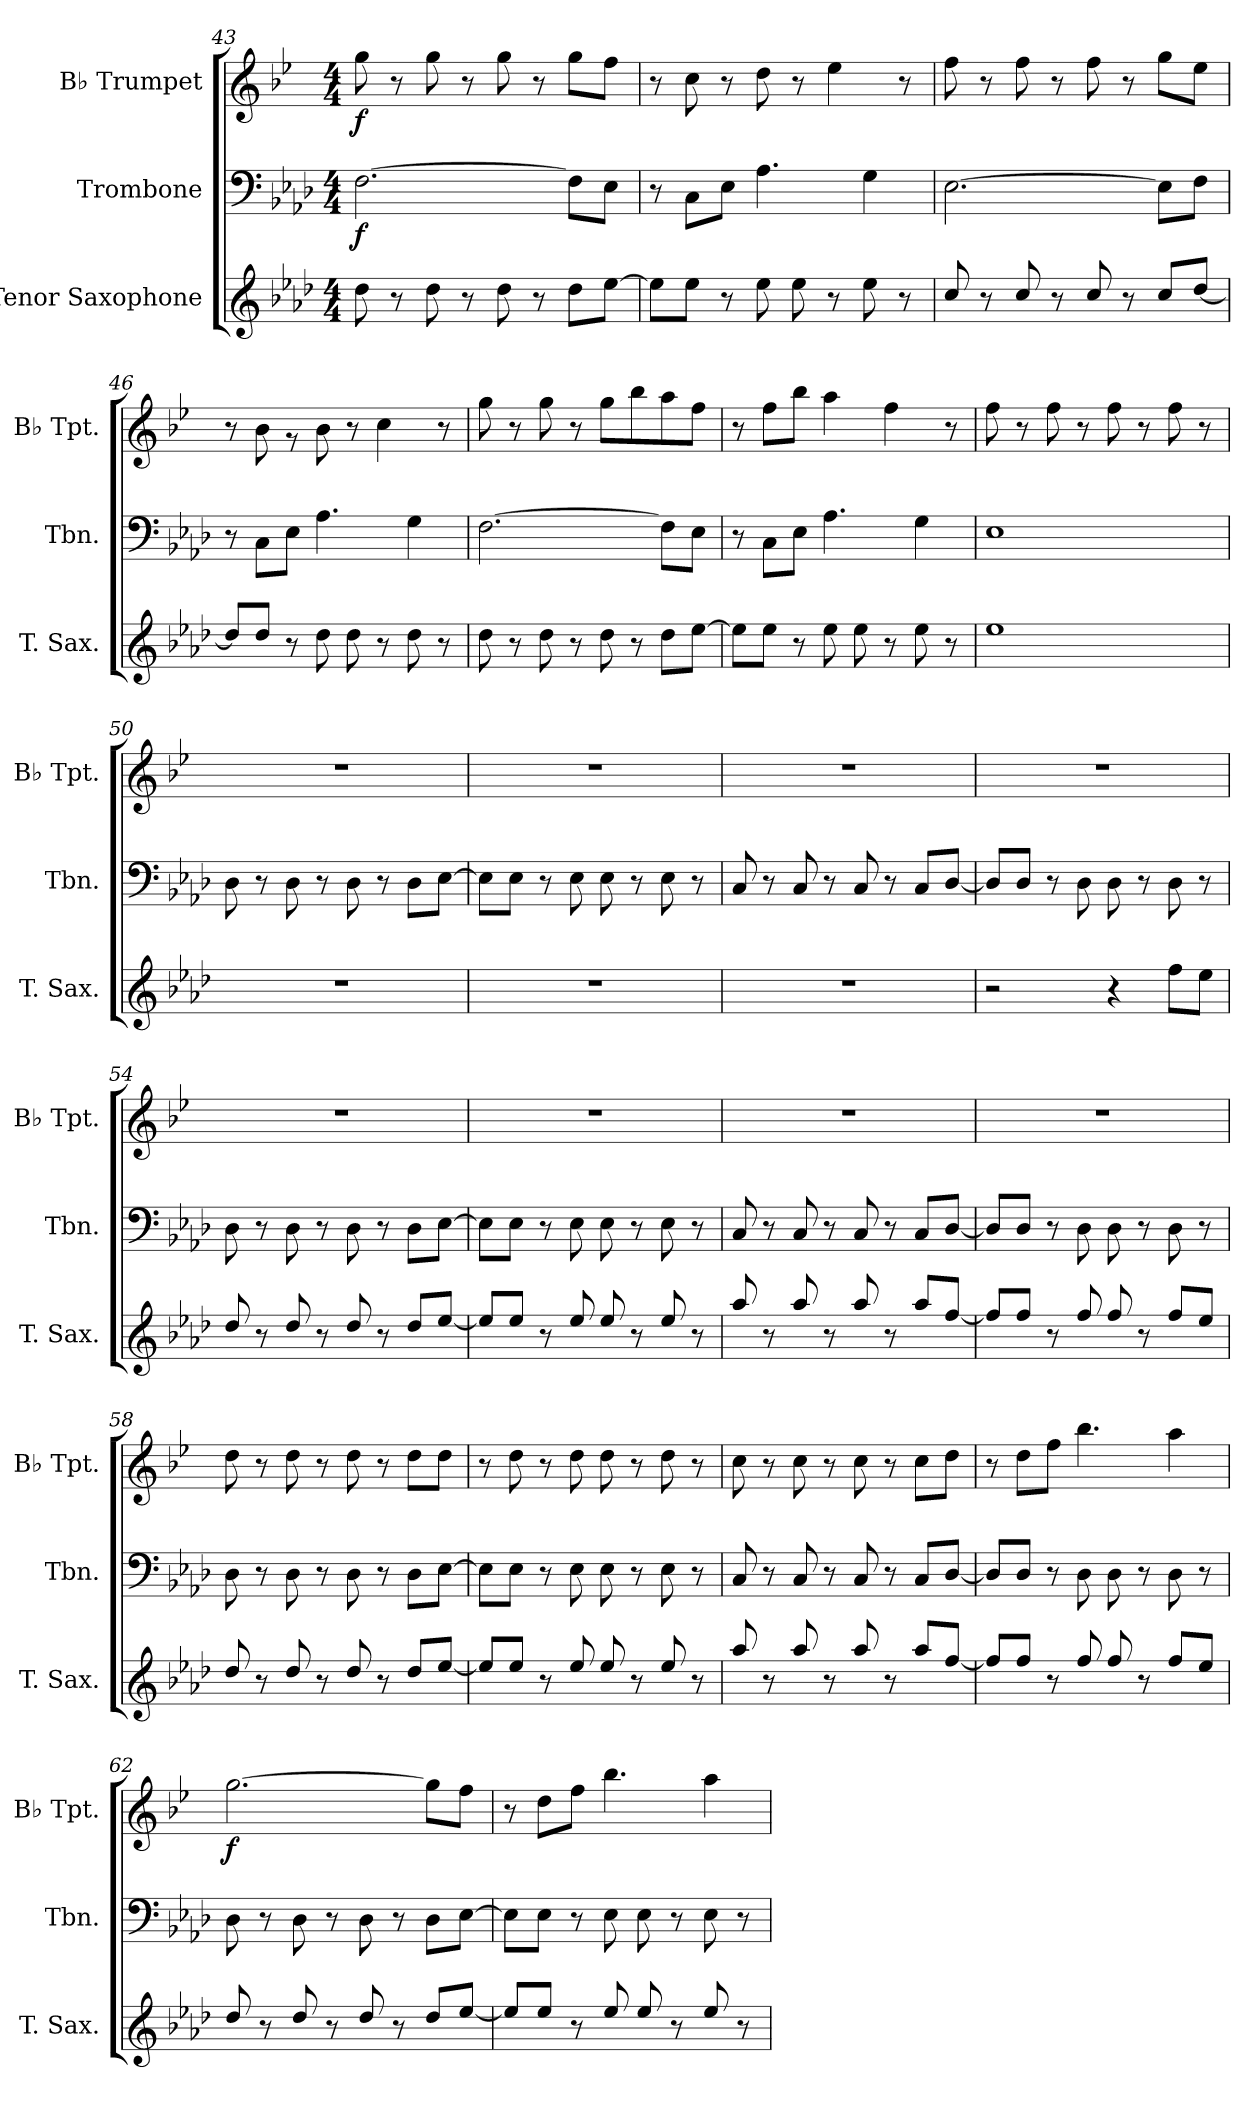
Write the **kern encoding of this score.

**kern	**kern	**dynam	**kern	**dynam
*part3	*part2	*part2	*part1	*part1
*staff3	*staff2	*staff2	*staff1	*staff1
*I"Tenor Saxophone	*I"Trombone	*	*I"B♭ Trumpet	*
*I'T. Sax.	*I'Tbn.	*	*I'B♭ Tpt.	*
*clefG2	*clefF4	*	*clefG2	*
*ITrd8c14	*	*	*ITrd1c2	*
*k[b-e-a-d-]	*k[b-e-a-d-]	*	*k[b-e-a-d-]	*
*M4/4	*M4/4	*	*M4/4	*
=43	=43	=43	=43	=43
!	!	!LO:DY:b	!	!LO:DY:b
8d-\	[2.F\	f	8ff\	f
8r	.	.	8r	.
8d-\	.	.	8ff\	.
8r	.	.	8r	.
8d-\	.	.	8ff\	.
8r	.	.	8r	.
8d-\L	8F\L]	.	8ff\L	.
[8e-\J	8E-\J	.	8ee-\J	.
=44	=44	=44	=44	=44
8e-\L]	8r	.	8r	.
8e-\J	8C\L	.	8b-\	.
8r	8E-\J	.	8r	.
8e-\	4.A-\	.	8cc\	.
8e-\	.	.	8r	.
8r	.	.	4dd-\	.
8e-\	4G\	.	.	.
8r	.	.	8r	.
=45	=45	=45	=45	=45
8c/	[2.E-\	.	8ee-\	.
8r	.	.	8r	.
8c/	.	.	8ee-\	.
8r	.	.	8r	.
8c/	.	.	8ee-\	.
8r	.	.	8r	.
8c/L	8E-\L]	.	8ff\L	.
[8d-/J	8F\J	.	8dd-\J	.
=46	=46	=46	=46	=46
8d-/L]	8r	.	8r	.
8d-/J	8C\L	.	8a-\	.
8r	8E-\J	.	8rg	.
8d-\	4.A-\	.	8a-\	.
8d-\	.	.	8r	.
8r	.	.	4b-\	.
8d-\	4G\	.	.	.
8r	.	.	8r	.
!!LO:PB:g=z
=47	=47	=47	=47	=47
8d-\	[2.F\	.	8ff\	.
8r	.	.	8r	.
8d-\	.	.	8ff\	.
8r	.	.	8r	.
8d-\	.	.	8ff\L	.
8r	.	.	8aa-\	.
8d-\L	8F\L]	.	8gg\	.
[8e-\J	8E-\J	.	8ee-\J	.
=48	=48	=48	=48	=48
8e-\L]	8r	.	8r	.
8e-\J	8C\L	.	8ee-\L	.
8r	8E-\J	.	8aa-\J	.
8e-\	4.A-\	.	4gg\	.
8e-\	.	.	.	.
8r	.	.	4ee-\	.
8e-\	4G\	.	.	.
8r	.	.	8r	.
=49	=49	=49	=49	=49
1e-	1E-	.	8ee-\	.
.	.	.	8r	.
.	.	.	8ee-\	.
.	.	.	8r	.
.	.	.	8ee-\	.
.	.	.	8r	.
.	.	.	8ee-\	.
.	.	.	8r	.
=50	=50	=50	=50	=50
1r	8D-\	.	1r	.
.	8r	.	.	.
.	8D-\	.	.	.
.	8r	.	.	.
.	8D-\	.	.	.
.	8r	.	.	.
.	8D-\L	.	.	.
.	[8E-\J	.	.	.
=51	=51	=51	=51	=51
1r	8E-\L]	.	1r	.
.	8E-\J	.	.	.
.	8r	.	.	.
.	8E-\	.	.	.
.	8E-\	.	.	.
.	8r	.	.	.
.	8E-\	.	.	.
.	8r	.	.	.
!!LO:LB:g=z
=52	=52	=52	=52	=52
1r	8C/	.	1r	.
.	8r	.	.	.
.	8C/	.	.	.
.	8r	.	.	.
.	8C/	.	.	.
.	8r	.	.	.
.	8C/L	.	.	.
.	[8D-/J	.	.	.
=53	=53	=53	=53	=53
2r	8D-/L]	.	1r	.
.	8D-/J	.	.	.
.	8r	.	.	.
.	8D-\	.	.	.
4r	8D-\	.	.	.
.	8r	.	.	.
8f\L	8D-\	.	.	.
8e-\J	8r	.	.	.
=54	=54	=54	=54	=54
8d-/	8D-\	.	1r	.
8r	8r	.	.	.
8d-/	8D-\	.	.	.
8r	8r	.	.	.
8d-/	8D-\	.	.	.
8r	8r	.	.	.
8d-/L	8D-\L	.	.	.
[8e-/J	[8E-\J	.	.	.
=55	=55	=55	=55	=55
8e-/L]	8E-\L]	.	1r	.
8e-/J	8E-\J	.	.	.
8r	8r	.	.	.
8e-/	8E-\	.	.	.
8e-/	8E-\	.	.	.
8r	8r	.	.	.
8e-/	8E-\	.	.	.
8r	8r	.	.	.
!!LO:LB:g=z
=56	=56	=56	=56	=56
8a-/	8C/	.	1r	.
8r	8r	.	.	.
8a-/	8C/	.	.	.
8r	8r	.	.	.
8a-/	8C/	.	.	.
8r	8r	.	.	.
8a-/L	8C/L	.	.	.
[8f/J	[8D-/J	.	.	.
=57	=57	=57	=57	=57
8f/L]	8D-/L]	.	1r	.
8f/J	8D-/J	.	.	.
8r	8r	.	.	.
8f/	8D-\	.	.	.
8f/	8D-\	.	.	.
8r	8r	.	.	.
8f/L	8D-\	.	.	.
8e-/J	8r	.	.	.
=58	=58	=58	=58	=58
8d-/	8D-\	.	8cc\	.
8r	8r	.	8r	.
8d-/	8D-\	.	8cc\	.
8r	8r	.	8r	.
8d-/	8D-\	.	8cc\	.
8r	8r	.	8r	.
8d-/L	8D-\L	.	8cc\L	.
[8e-/J	[8E-\J	.	8cc\J	.
=59	=59	=59	=59	=59
8e-/L]	8E-\L]	.	8r	.
8e-/J	8E-\J	.	8cc\	.
8r	8r	.	8r	.
8e-/	8E-\	.	8cc\	.
8e-/	8E-\	.	8cc\	.
8r	8r	.	8r	.
8e-/	8E-\	.	8cc\	.
8r	8r	.	8r	.
!!LO:LB:g=z
=60	=60	=60	=60	=60
8a-/	8C/	.	8b-\	.
8r	8r	.	8r	.
8a-/	8C/	.	8b-\	.
8r	8r	.	8r	.
8a-/	8C/	.	8b-\	.
8r	8r	.	8r	.
8a-/L	8C/L	.	8b-\L	.
[8f/J	[8D-/J	.	8cc\J	.
=61	=61	=61	=61	=61
8f/L]	8D-/L]	.	8r	.
!	!	!	!	!LO:DY:b
8f/J	8D-/J	.	8cc\L	other-dynamics
8r	8r	.	8ee-\J	.
8f/	8D-\	.	4.aa-\	.
8f/	8D-\	.	.	.
8r	8r	.	.	.
8f/L	8D-\	.	4gg\	.
8e-/J	8r	.	.	.
=62	=62	=62	=62	=62
!	!	!	!	!LO:DY:b
8d-/	8D-\	.	[2.ff\	f
8r	8r	.	.	.
8d-/	8D-\	.	.	.
8r	8r	.	.	.
8d-/	8D-\	.	.	.
8r	8r	.	.	.
8d-/L	8D-\L	.	8ff\L]	.
[8e-/J	[8E-\J	.	8ee-\J	.
=63	=63	=63	=63	=63
8e-/L]	8E-\L]	.	8r	.
8e-/J	8E-\J	.	8cc\L	.
8r	8r	.	8ee-\J	.
8e-/	8E-\	.	4.aa-\	.
8e-/	8E-\	.	.	.
8r	8r	.	.	.
8e-/	8E-\	.	4gg\	.
8r	8r	.	.	.
=	=	=	=	=
*-	*-	*-	*-	*-
